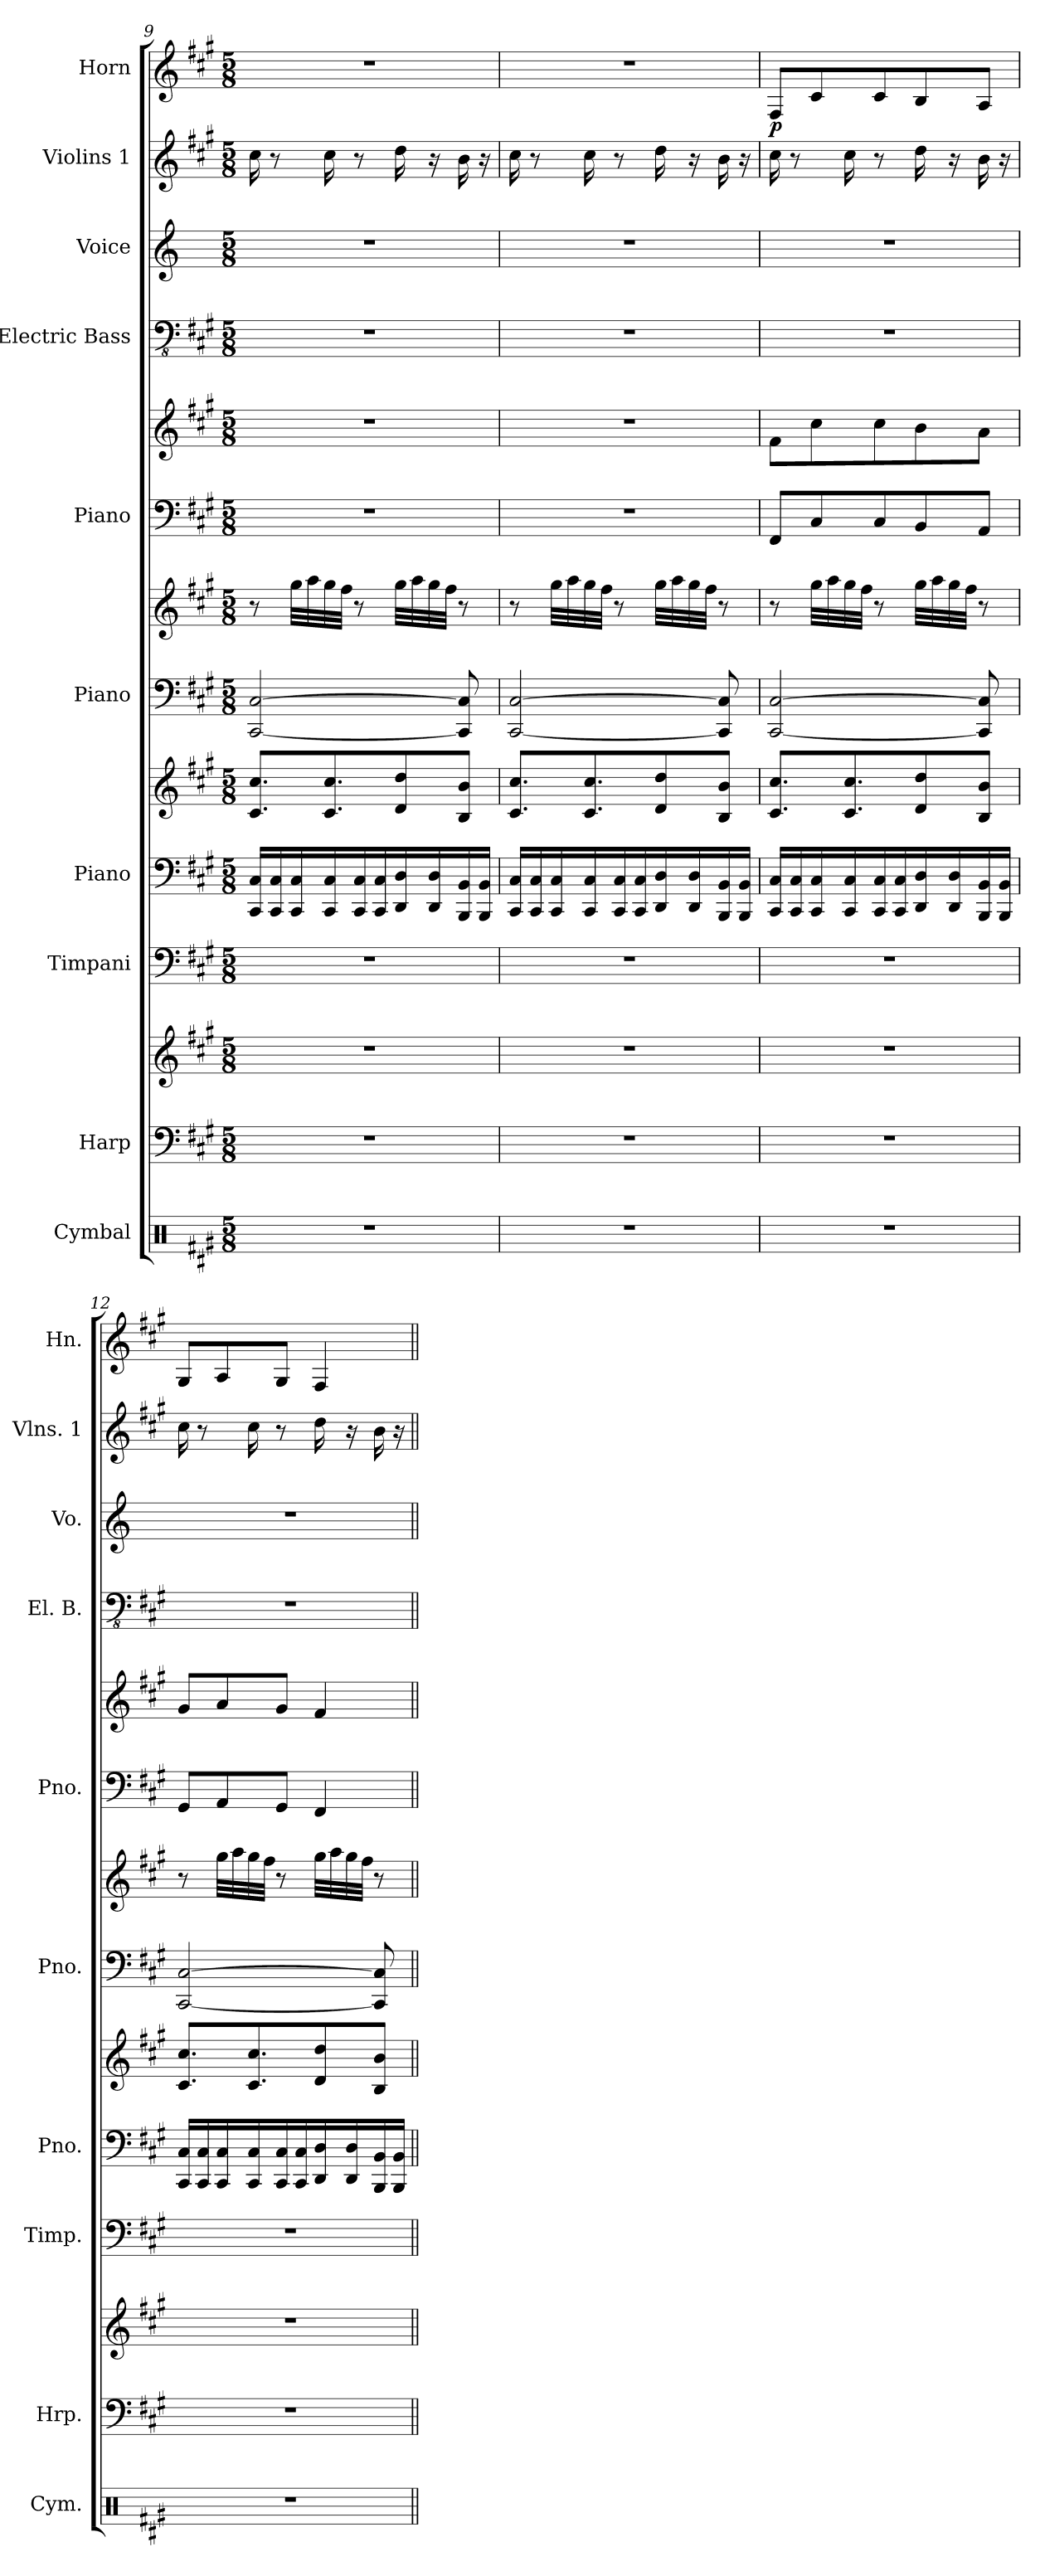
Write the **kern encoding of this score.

**kern	**kern	**kern	**kern	**kern	**kern	**kern	**kern	**kern	**kern	**kern	**kern	**kern	**kern	**dynam
*part10	*part9	*part9	*part8	*part7	*part7	*part6	*part6	*part5	*part5	*part4	*part3	*part2	*part1	*part1
*staff14	*staff13	*staff12	*staff11	*staff10	*staff9	*staff8	*staff7	*staff6	*staff5	*staff4	*staff3	*staff2	*staff1	*staff1
*I"Cymbal	*I"Harp	*	*I"Timpani	*I"Piano	*	*I"Piano	*	*I"Piano	*	*I"Electric Bass	*I"Voice	*I"Violins 1	*I"Horn	*
*I'Cym.	*I'Hrp.	*	*I'Timp.	*I'Pno.	*	*I'Pno.	*	*I'Pno.	*	*I'El. B.	*I'Vo.	*I'Vlns. 1	*I'Hn.	*
!!LO:PB:g=z
*clefX	*clefF4	*clefG2	*clefF4	*clefF4	*clefG2	*clefF4	*clefG2	*clefF4	*clefG2	*clefFv4	*clefG2	*clefG2	*clefG2	*
*	*	*	*	*	*	*	*	*	*	*	*	*	*ITrd4c7	*
*k[f#c#g#]	*k[f#c#g#]	*k[f#c#g#]	*k[f#c#g#]	*k[f#c#g#]	*k[f#c#g#]	*k[f#c#g#]	*k[f#c#g#]	*k[f#c#g#]	*k[f#c#g#]	*k[f#c#g#]	*k[]	*k[f#c#g#]	*k[f#c#]	*
*A:	*A:	*A:	*A:	*A:	*A:	*A:	*A:	*A:	*A:	*A:	*C:	*A:	*D:	*
*M5/8	*M5/8	*M5/8	*M5/8	*M5/8	*M5/8	*M5/8	*M5/8	*M5/8	*M5/8	*M5/8	*M5/8	*M5/8	*M5/8	*
=9	=9	=9	=9	=9	=9	=9	=9	=9	=9	=9	=9	=9	=9	=9
8%5r	8%5r	8%5r	8%5r	16CC#/ 16C#/LL	8.c#/ 8.cc#/L	[2CC#/ [2C#/	8r	8%5r	8%5r	8%5r	8%5r	16cc#\	8%5r	.
.	.	.	.	16CC#/ 16C#/	.	.	.	.	.	.	.	8r	.	.
.	.	.	.	16CC#/ 16C#/	.	.	32gg#\LLL	.	.	.	.	.	.	.
.	.	.	.	.	.	.	32aa\	.	.	.	.	.	.	.
.	.	.	.	16CC#/ 16C#/	8.c#/ 8.cc#/	.	32gg#\	.	.	.	.	16cc#\	.	.
.	.	.	.	.	.	.	32ff#\JJJ	.	.	.	.	.	.	.
.	.	.	.	16CC#/ 16C#/	.	.	8r	.	.	.	.	8r	.	.
.	.	.	.	16CC#/ 16C#/	.	.	.	.	.	.	.	.	.	.
.	.	.	.	16DD/ 16D/	8d/ 8dd/	.	32gg#\LLL	.	.	.	.	16dd\	.	.
.	.	.	.	.	.	.	32aa\	.	.	.	.	.	.	.
.	.	.	.	16DD/ 16D/	.	.	32gg#\	.	.	.	.	16r	.	.
.	.	.	.	.	.	.	32ff#\JJJ	.	.	.	.	.	.	.
.	.	.	.	16BBB/ 16BB/	8B/ 8b/J	8CC#/] 8C#/]	8r	.	.	.	.	16b\	.	.
.	.	.	.	16BBB/ 16BB/JJ	.	.	.	.	.	.	.	16r	.	.
=10	=10	=10	=10	=10	=10	=10	=10	=10	=10	=10	=10	=10	=10	=10
8%5r	8%5r	8%5r	8%5r	16CC#/ 16C#/LL	8.c#/ 8.cc#/L	[2CC#/ [2C#/	8r	8%5r	8%5r	8%5r	8%5r	16cc#\	8%5r	.
.	.	.	.	16CC#/ 16C#/	.	.	.	.	.	.	.	8r	.	.
.	.	.	.	16CC#/ 16C#/	.	.	32gg#\LLL	.	.	.	.	.	.	.
.	.	.	.	.	.	.	32aa\	.	.	.	.	.	.	.
.	.	.	.	16CC#/ 16C#/	8.c#/ 8.cc#/	.	32gg#\	.	.	.	.	16cc#\	.	.
.	.	.	.	.	.	.	32ff#\JJJ	.	.	.	.	.	.	.
.	.	.	.	16CC#/ 16C#/	.	.	8r	.	.	.	.	8r	.	.
.	.	.	.	16CC#/ 16C#/	.	.	.	.	.	.	.	.	.	.
.	.	.	.	16DD/ 16D/	8d/ 8dd/	.	32gg#\LLL	.	.	.	.	16dd\	.	.
.	.	.	.	.	.	.	32aa\	.	.	.	.	.	.	.
.	.	.	.	16DD/ 16D/	.	.	32gg#\	.	.	.	.	16r	.	.
.	.	.	.	.	.	.	32ff#\JJJ	.	.	.	.	.	.	.
.	.	.	.	16BBB/ 16BB/	8B/ 8b/J	8CC#/] 8C#/]	8r	.	.	.	.	16b\	.	.
.	.	.	.	16BBB/ 16BB/JJ	.	.	.	.	.	.	.	16r	.	.
!!LO:PB:g=z
=11	=11	=11	=11	=11	=11	=11	=11	=11	=11	=11	=11	=11	=11	=11
!	!	!	!	!	!	!	!	!	!	!	!	!	!	!LO:DY:b
8%5r	8%5r	8%5r	8%5r	16CC#/ 16C#/LL	8.c#/ 8.cc#/L	[2CC#/ [2C#/	8r	8FF#/L	8f#\L	8%5r	8%5r	16cc#\	8BB/L	p
.	.	.	.	16CC#/ 16C#/	.	.	.	.	.	.	.	8r	.	.
.	.	.	.	16CC#/ 16C#/	.	.	32gg#\LLL	8C#/	8cc#\	.	.	.	8F#/	.
.	.	.	.	.	.	.	32aa\	.	.	.	.	.	.	.
.	.	.	.	16CC#/ 16C#/	8.c#/ 8.cc#/	.	32gg#\	.	.	.	.	16cc#\	.	.
.	.	.	.	.	.	.	32ff#\JJJ	.	.	.	.	.	.	.
.	.	.	.	16CC#/ 16C#/	.	.	8r	8C#/	8cc#\	.	.	8r	8F#/	.
.	.	.	.	16CC#/ 16C#/	.	.	.	.	.	.	.	.	.	.
.	.	.	.	16DD/ 16D/	8d/ 8dd/	.	32gg#\LLL	8BB/	8b\	.	.	16dd\	8E/	.
.	.	.	.	.	.	.	32aa\	.	.	.	.	.	.	.
.	.	.	.	16DD/ 16D/	.	.	32gg#\	.	.	.	.	16r	.	.
.	.	.	.	.	.	.	32ff#\JJJ	.	.	.	.	.	.	.
.	.	.	.	16BBB/ 16BB/	8B/ 8b/J	8CC#/] 8C#/]	8r	8AA/J	8a\J	.	.	16b\	8D/J	.
.	.	.	.	16BBB/ 16BB/JJ	.	.	.	.	.	.	.	16r	.	.
=12	=12	=12	=12	=12	=12	=12	=12	=12	=12	=12	=12	=12	=12	=12
8%5r	8%5r	8%5r	8%5r	16CC#/ 16C#/LL	8.c#/ 8.cc#/L	[2CC#/ [2C#/	8r	8GG#/L	8g#/L	8%5r	8%5r	16cc#\	8C#/L	.
.	.	.	.	16CC#/ 16C#/	.	.	.	.	.	.	.	8r	.	.
.	.	.	.	16CC#/ 16C#/	.	.	32gg#\LLL	8AA/	8a/	.	.	.	8D/	.
.	.	.	.	.	.	.	32aa\	.	.	.	.	.	.	.
.	.	.	.	16CC#/ 16C#/	8.c#/ 8.cc#/	.	32gg#\	.	.	.	.	16cc#\	.	.
.	.	.	.	.	.	.	32ff#\JJJ	.	.	.	.	.	.	.
.	.	.	.	16CC#/ 16C#/	.	.	8r	8GG#/J	8g#/J	.	.	8r	8C#/J	.
.	.	.	.	16CC#/ 16C#/	.	.	.	.	.	.	.	.	.	.
.	.	.	.	16DD/ 16D/	8d/ 8dd/	.	32gg#\LLL	4FF#/	4f#/	.	.	16dd\	4BB/	.
.	.	.	.	.	.	.	32aa\	.	.	.	.	.	.	.
.	.	.	.	16DD/ 16D/	.	.	32gg#\	.	.	.	.	16r	.	.
.	.	.	.	.	.	.	32ff#\JJJ	.	.	.	.	.	.	.
.	.	.	.	16BBB/ 16BB/	8B/ 8b/J	8CC#/] 8C#/]	8r	.	.	.	.	16b\	.	.
.	.	.	.	16BBB/ 16BB/JJ	.	.	.	.	.	.	.	16r	.	.
=||	=||	=||	=||	=||	=||	=||	=||	=||	=||	=||	=||	=||	=||	=||
*-	*-	*-	*-	*-	*-	*-	*-	*-	*-	*-	*-	*-	*-	*-
